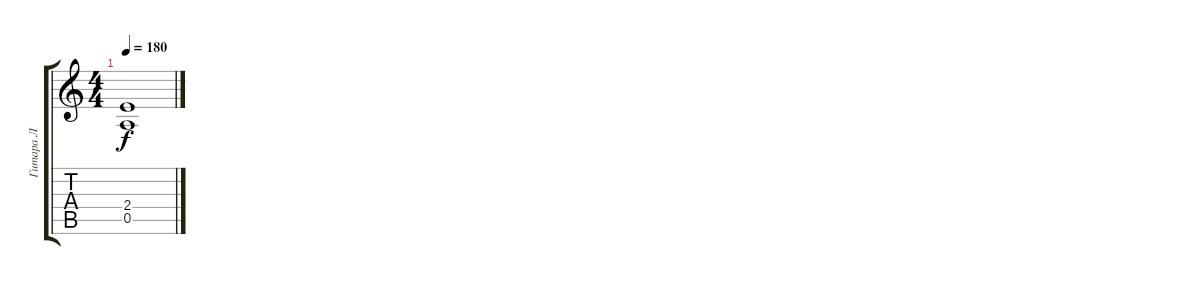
\track ("Гитара Л" "Гитара Л") {instrument distortionguitar}
\staff {score tabs}
\tuning (E4 B3 G3 D3 A2 E2) {hide}
\ts (4 4)
\tempo 180
\clef g2
\ks c
(2.4{t} 0.5{t}).1{dy f}
